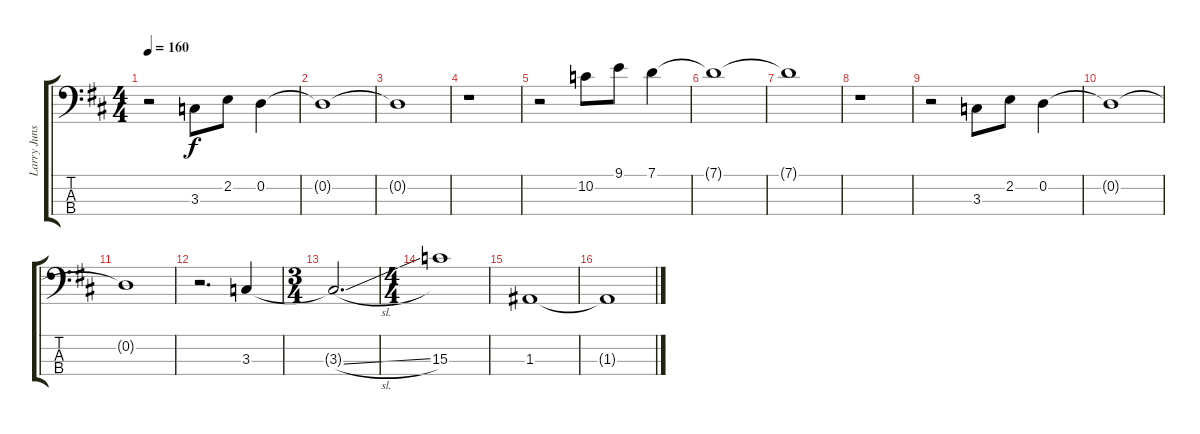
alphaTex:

\track ("Larry Junstrom Bass" "Larry Juns") {instrument electricbasspick}
\staff {score tabs}
\tuning (G2 D2 A1 D1) {hide}
\ts (4 4)
\tempo 160
\clef f4
\ks d
r.2{dy f} 3.3.8 2.2.8 0.2.4 |
0.2{t}.1 |
0.2{t}.1 |
r.1 |
r.2 10.2.8 9.1.8 7.1.4 |
7.1{t}.1 |
7.1{t}.1 |
r.1 |
r.2 3.3.8 2.2.8 0.2.4 |
0.2{t}.1 |
0.2{t}.1 |
r.2{d} 3.3.4 |
\ts (3 4)
3.3{sl t}.2{d} |
\ts (4 4)
15.3.1 |
1.3.1 |
1.3{t}.1
